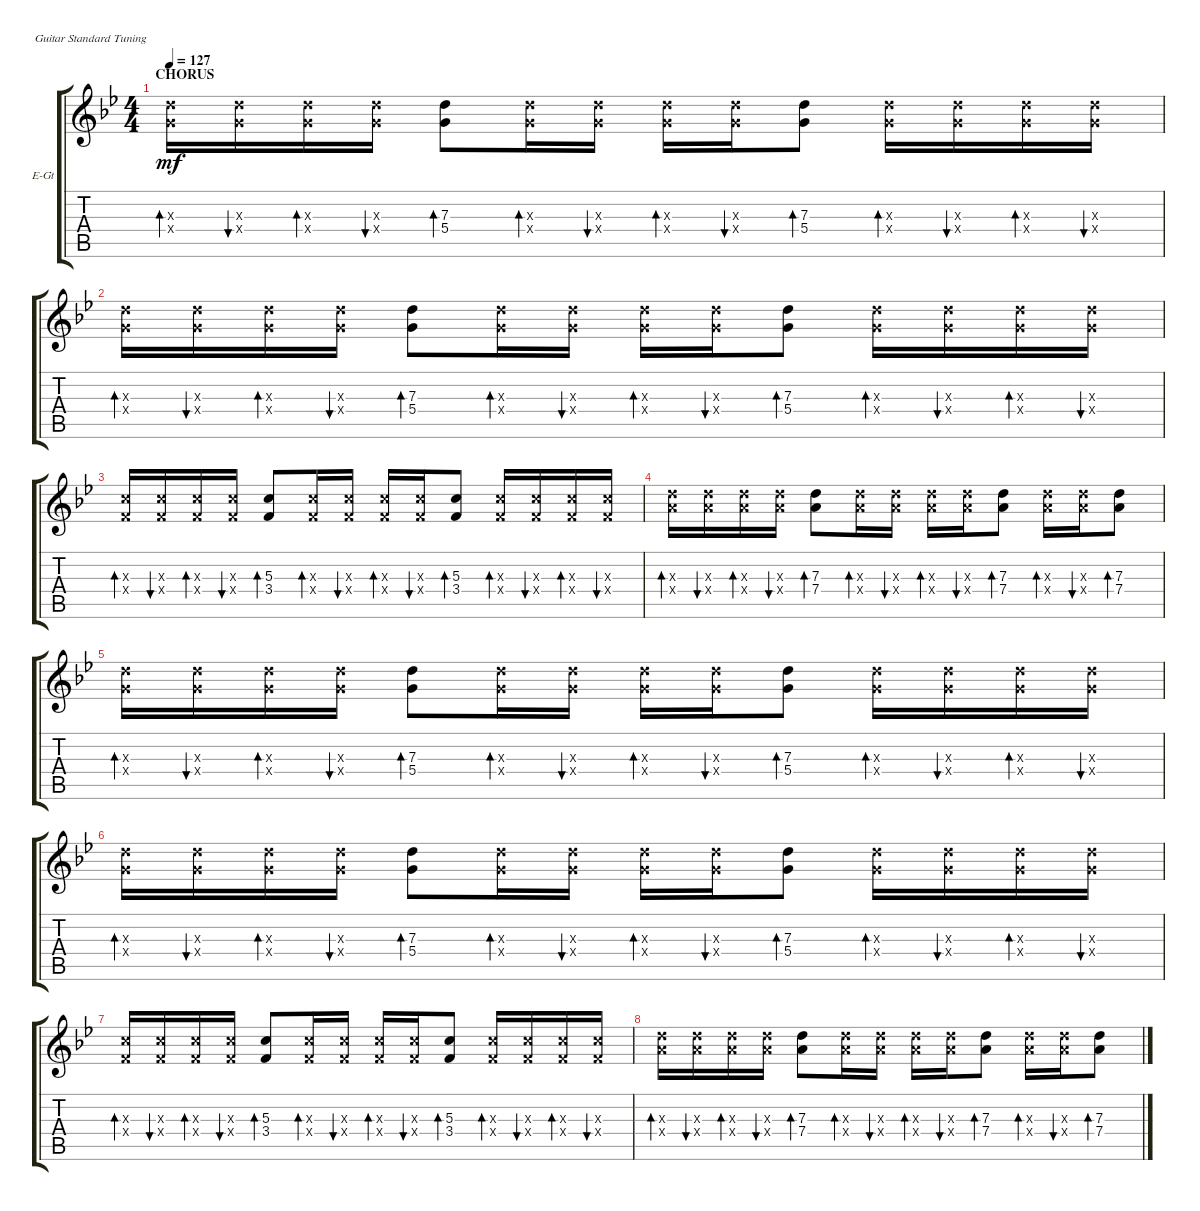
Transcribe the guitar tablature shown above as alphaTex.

\defaultSystemsLayout 4
\bracketExtendMode groupsimilarinstruments
\firstSystemTrackNameOrientation horizontal
\otherSystemsTrackNameOrientation horizontal
\track ("Electric Guitar" "E-Gt") {instrument distortionguitar}
\staff {score tabs}
\tuning (E4 B3 G3 D3 A2 E2)
\ts (4 4)
\section ("" "CHORUS")
\tempo 127
\clef g2
\ks gminor
(5.4{x} 7.3{x}).16{bd 30 dy mf} (5.4{x} 7.3{x}).16{bu 30} (5.4{x} 7.3{x}).16{bd 30} (5.4{x} 7.3{x}).16{bu 30} (5.4 7.3).8{bd 30} (5.4{x} 7.3{x}).16{bd 30} (5.4{x} 7.3{x}).16{bu 30} (5.4{x} 7.3{x}).16{bd 30} (5.4{x} 7.3{x}).16{bu 30} (5.4 7.3).8{bd 30} (5.4{x} 7.3{x}).16{bd 30} (5.4{x} 7.3{x}).16{bu 30} (5.4{x} 7.3{x}).16{bd 30} (5.4{x} 7.3{x}).16{bu 30} |
(5.4{x} 7.3{x}).16{bd 30} (5.4{x} 7.3{x}).16{bu 30} (5.4{x} 7.3{x}).16{bd 30} (5.4{x} 7.3{x}).16{bu 30} (5.4 7.3).8{bd 30} (5.4{x} 7.3{x}).16{bd 30} (5.4{x} 7.3{x}).16{bu 30} (5.4{x} 7.3{x}).16{bd 30} (5.4{x} 7.3{x}).16{bu 30} (5.4 7.3).8{bd 30} (5.4{x} 7.3{x}).16{bd 30} (5.4{x} 7.3{x}).16{bu 30} (5.4{x} 7.3{x}).16{bd 30} (5.4{x} 7.3{x}).16{bu 30} |
(3.4{x} 5.3{x}).16{bd 30} (3.4{x} 5.3{x}).16{bu 30} (3.4{x} 5.3{x}).16{bd 30} (3.4{x} 5.3{x}).16{bu 30} (3.4 5.3).8{bd 30} (3.4{x} 5.3{x}).16{bd 30} (3.4{x} 5.3{x}).16{bu 30} (3.4{x} 5.3{x}).16{bd 30} (3.4{x} 5.3{x}).16{bu 30} (3.4 5.3).8{bd 30} (3.4{x} 5.3{x}).16{bd 30} (3.4{x} 5.3{x}).16{bu 30} (3.4{x} 5.3{x}).16{bd 30} (3.4{x} 5.3{x}).16{bu 30} |
(7.4{x} 7.3{x}).16{bd 30} (7.4{x} 7.3{x}).16{bu 30} (7.4{x} 7.3{x}).16{bd 30} (7.4{x} 7.3{x}).16{bu 30} (7.4 7.3).8{bd 30} (7.4{x} 7.3{x}).16{bd 30} (7.4{x} 7.3{x}).16{bu 30} (7.4{x} 7.3{x}).16{bd 30} (7.4{x} 7.3{x}).16{bu 30} (7.4 7.3).8{bd 30} (7.4{x} 7.3{x}).16{bd 30} (7.4{x} 7.3{x}).16{bu 30} (7.4 7.3).8{bd 30} |
(5.4{x} 7.3{x}).16{bd 30} (5.4{x} 7.3{x}).16{bu 30} (5.4{x} 7.3{x}).16{bd 30} (5.4{x} 7.3{x}).16{bu 30} (5.4 7.3).8{bd 30} (5.4{x} 7.3{x}).16{bd 30} (5.4{x} 7.3{x}).16{bu 30} (5.4{x} 7.3{x}).16{bd 30} (5.4{x} 7.3{x}).16{bu 30} (5.4 7.3).8{bd 30} (5.4{x} 7.3{x}).16{bd 30} (5.4{x} 7.3{x}).16{bu 30} (5.4{x} 7.3{x}).16{bd 30} (5.4{x} 7.3{x}).16{bu 30} |
(5.4{x} 7.3{x}).16{bd 30} (5.4{x} 7.3{x}).16{bu 30} (5.4{x} 7.3{x}).16{bd 30} (5.4{x} 7.3{x}).16{bu 30} (5.4 7.3).8{bd 30} (5.4{x} 7.3{x}).16{bd 30} (5.4{x} 7.3{x}).16{bu 30} (5.4{x} 7.3{x}).16{bd 30} (5.4{x} 7.3{x}).16{bu 30} (5.4 7.3).8{bd 30} (5.4{x} 7.3{x}).16{bd 30} (5.4{x} 7.3{x}).16{bu 30} (5.4{x} 7.3{x}).16{bd 30} (5.4{x} 7.3{x}).16{bu 30} |
(3.4{x} 5.3{x}).16{bd 30} (3.4{x} 5.3{x}).16{bu 30} (3.4{x} 5.3{x}).16{bd 30} (3.4{x} 5.3{x}).16{bu 30} (3.4 5.3).8{bd 30} (3.4{x} 5.3{x}).16{bd 30} (3.4{x} 5.3{x}).16{bu 30} (3.4{x} 5.3{x}).16{bd 30} (3.4{x} 5.3{x}).16{bu 30} (3.4 5.3).8{bd 30} (3.4{x} 5.3{x}).16{bd 30} (3.4{x} 5.3{x}).16{bu 30} (3.4{x} 5.3{x}).16{bd 30} (3.4{x} 5.3{x}).16{bu 30} |
(7.4{x} 7.3{x}).16{bd 30} (7.4{x} 7.3{x}).16{bu 30} (7.4{x} 7.3{x}).16{bd 30} (7.4{x} 7.3{x}).16{bu 30} (7.4 7.3).8{bd 30} (7.4{x} 7.3{x}).16{bd 30} (7.4{x} 7.3{x}).16{bu 30} (7.4{x} 7.3{x}).16{bd 30} (7.4{x} 7.3{x}).16{bu 30} (7.4 7.3).8{bd 30} (7.4{x} 7.3{x}).16{bd 30} (7.4{x} 7.3{x}).16{bu 30} (7.4 7.3).8{bd 30}
